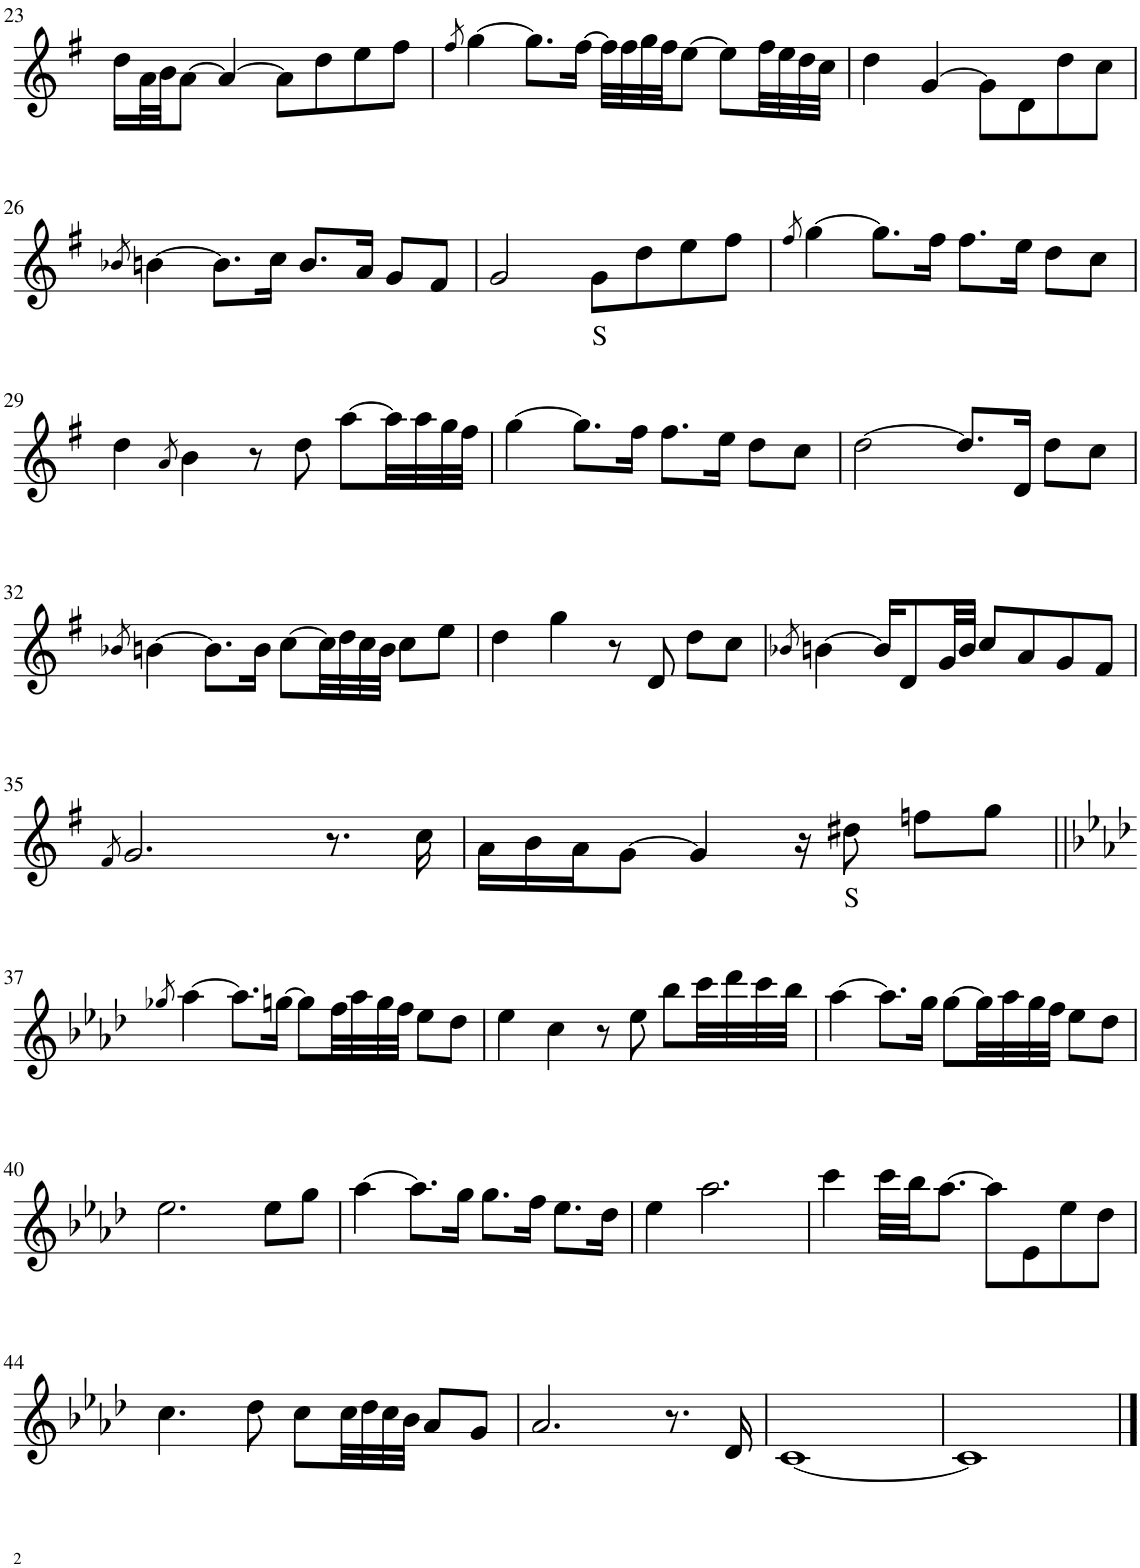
**kern	**text
*part1	*part1
*staff1	*staff1
*I"Piano	*
*I'Pno.	*
*clefG2	*
*k[f#]	*
*M4/4	*
=22	=22
4.dd\	.
8g/	.
8.ee\L	.
32ff#\LL	.
32ee\JJJ	.
4dd\	.
!!LO:PB:g=z
=23	=23
16dd\LL	.
32a\L	.
32b\JJ	.
[8a\J	.
4a/_	.
8a\L]	.
8dd\	.
8ee\	.
8ff#\J	.
=24	=24
8qff#/	.
[4gg\	.
8.gg\L]	.
[16ff#\Jk	.
32ff#\LLL]	.
32ff#\	.
32gg\	.
32ff#\JJ	.
[8ee\J	.
8ee\L]	.
32ff#\LL	.
32ee\	.
32dd\	.
32cc\JJJ	.
=25	=25
4dd\	.
[4g/	.
8g\L]	.
8d\	.
8dd\	.
8cc\J	.
!!LO:LB:g=z
=26	=26
8qb-X/	.
[4bn\	.
8.b\L]	.
16cc\Jk	.
8.b/L	.
16a/Jk	.
8g/L	.
8f#/J	.
=27	=27
2g/	.
!	!LO:LY:b
8g\L	S
8dd\	.
8ee\	.
8ff#\J	.
=28	=28
8qff#/	.
[4gg\	.
8.gg\L]	.
16ff#\Jk	.
8.ff#\L	.
16ee\Jk	.
8dd\L	.
8cc\J	.
!!LO:LB:g=z
=29	=29
4dd\	.
8qa/	.
4b\	.
8r	.
8dd\	.
[8aa\L	.
32aa\LL]	.
32aa\	.
32gg\	.
32ff#\JJJ	.
=30	=30
[4gg\	.
8.gg\L]	.
16ff#\Jk	.
8.ff#\L	.
16ee\Jk	.
8dd\L	.
8cc\J	.
=31	=31
[2dd\	.
8.dd/L]	.
16d/Jk	.
8dd\L	.
8cc\J	.
!!LO:LB:g=z
=32	=32
8qb-X/	.
[4bn\	.
8.b\L]	.
16b\Jk	.
[8cc\L	.
32cc\LL]	.
32dd\	.
32cc\	.
32b\JJJ	.
8cc\L	.
8ee\J	.
=33	=33
4dd\	.
4gg\	.
8r	.
8d/	.
8dd\L	.
8cc\J	.
=34	=34
8qb-X/	.
[4bn\	.
16b/KL]	.
8d/	.
32g/LL	.
32b/JJJ	.
8cc/L	.
8a/	.
8g/	.
8f#/J	.
!!LO:LB:g=z
=35	=35
8qf#/	.
2.g/	.
8.r	.
16cc\	.
=36	=36
16a\LL	.
16b\	.
16a\J	.
[8g\J	.
4g/]	.
16r	.
!	!LO:LY:b
8dd#X\	S
8ffn\L	.
8gg\J	.
!!LO:LB:g=z
=37||	=37||
*k[b-e-a-d-]	*
8qgg-X/	.
[4aa-\	.
8.aa-\L]	.
[16ggn\Jk	.
8gg\L]	.
32ff\LL	.
32aa-\	.
32gg\	.
32ff\JJJ	.
8ee-\L	.
8dd-\J	.
=38	=38
4ee-\	.
4cc\	.
8r	.
8ee-\	.
8bb-\L	.
32ccc\LL	.
32ddd-\	.
32ccc\	.
32bb-\JJJ	.
=39	=39
[4aa-\	.
8.aa-\L]	.
16gg\Jk	.
[8gg\L	.
32gg\LL]	.
32aa-\	.
32gg\	.
32ff\JJJ	.
8ee-\L	.
8dd-\J	.
!!LO:LB:g=z
=40	=40
2.ee-\	.
8ee-\L	.
8gg\J	.
=41	=41
[4aa-\	.
8.aa-\L]	.
16gg\Jk	.
8.gg\L	.
16ff\Jk	.
8.ee-\L	.
16dd-\Jk	.
=42	=42
4ee-\	.
2.aa-\	.
=43	=43
4ccc\	.
32ccc\LLL	.
32bb-\JJ	.
[8.aa-\J	.
8aa-\L]	.
8e-\	.
8ee-\	.
8dd-\J	.
!!LO:LB:g=z
=44	=44
4.cc\	.
8dd-\	.
8cc\L	.
32cc\LL	.
32dd-\	.
32cc\	.
32b-\JJJ	.
8a-/L	.
8g/J	.
=45	=45
2.a-/	.
8.r	.
16d-/	.
=46	=46
[1c	.
=	=
*-	*-
